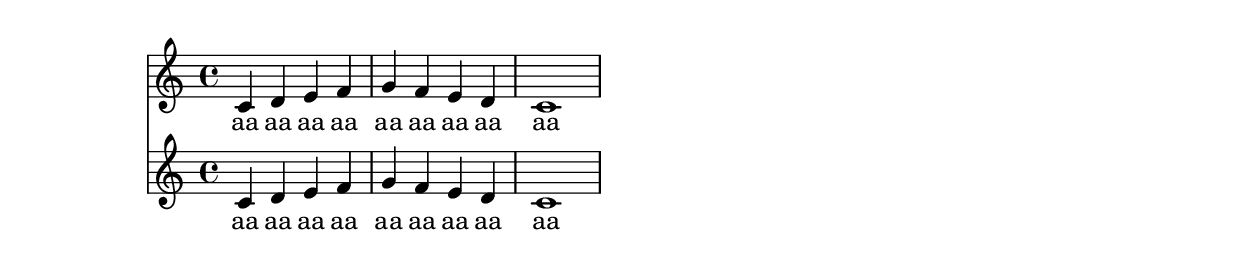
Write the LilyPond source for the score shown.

\version "2.13.16"

\header {
  lsrtags = "text, vocal-music, spacing"
  texidoc = "
This snippet shows how to bring the lyrics line closer to the staff.

"
  doctitle = "Adjusting lyrics vertical spacing"
}

% Default layout:
<<
  \new Staff \new Voice = melody \relative c' {
    c4 d e f
    g4 f e d
    c1
  }
  \new Lyrics \lyricsto melody { aa aa aa aa aa aa aa aa aa }

  % Reducing the minimum space below the staff and above the lyrics:
  \new Staff {
    \new Voice = melody \relative c' {
      c4 d e f
      g4 f e d
      c1
    }
  }
  \new Lyrics \with {
    \override VerticalAxisGroup #'inter-staff-spacing = #'((space . 1))
  }
  \lyricsto melody { aa aa aa aa aa aa aa aa aa }
>>
